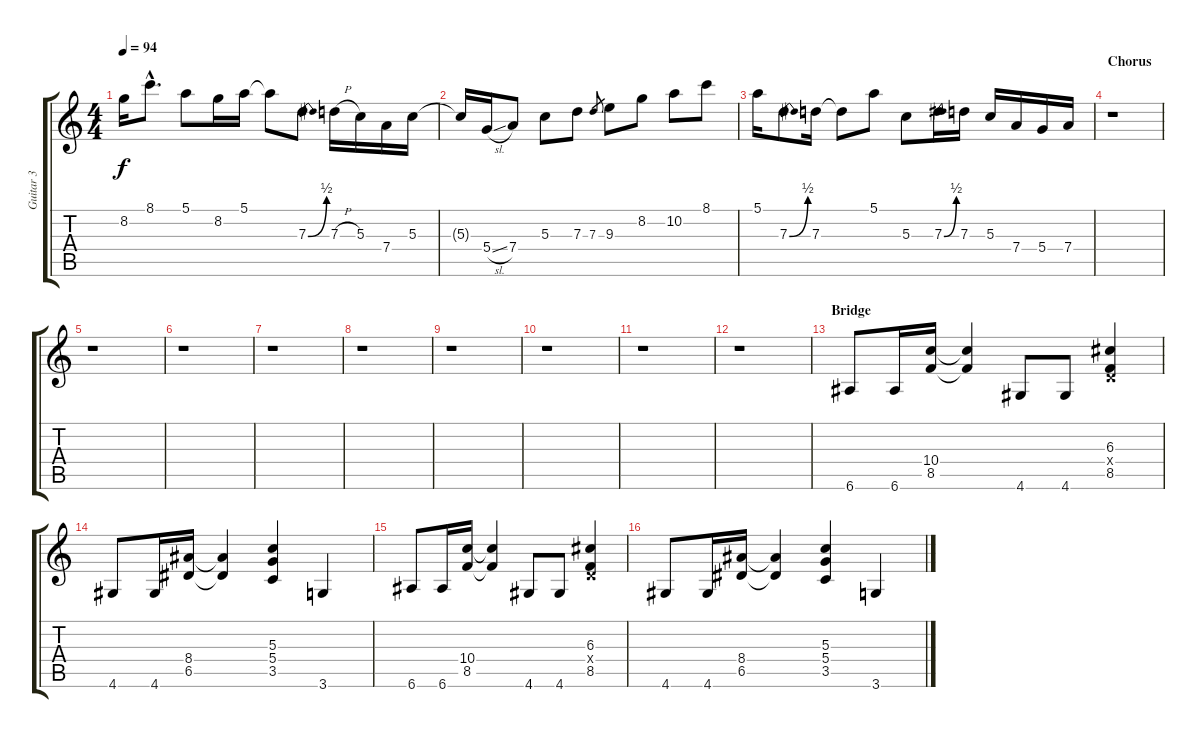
\track ("Guitar 3" "Guitar 3") {instrument electricguitarjazz}
\staff {score tabs}
\tuning (E4 B3 G3 D3 A2 E2) {hide}
\ts (4 4)
\tempo 94
\clef g2
\ks c
8.2{t}.16{dy f} 8.1{hac}.8{d} 5.1.8 8.2.16 5.1.16 5.1{t}.8 7.3{be (bend 0 0 60 2)}.8 7.3{h}.16 5.3.16 7.4.16 5.3.16 |
5.3{t}.16 5.4{sl}.16 7.4.8 5.3.8 7.3.8 7.3.8{gr} 9.3.8 8.2.8 10.2.8 8.1.8 |
5.1.16 7.3{be (bend 0 0 60 2)}.8 7.3.16 7.3{t}.8 5.1.8 5.3.8 7.3{be (bend 0 0 60 2)}.16 7.3.16 5.3.16 7.4.16 5.4.16 7.4.16 |
\section ("" "Chorus")
r.1 |
r.1 |
r.1 |
r.1 |
r.1 |
r.1 |
r.1 |
r.1 |
r.1 |
\section ("" "Bridge")
6.6.8 6.6.16 (10.4 8.5).16 (10.4{t} 8.5{t}).4 4.6.8 4.6.8 (6.3 0.4{x} 8.5).4 |
4.6.8 4.6.16 (8.4 6.5).16 (8.4{t} 6.5{t}).4 (5.3 5.4 3.5).4 3.6.4 |
6.6.8 6.6.16 (10.4 8.5).16 (10.4{t} 8.5{t}).4 4.6.8 4.6.8 (6.3 0.4{x} 8.5).4 |
4.6.8 4.6.16 (8.4 6.5).16 (8.4{t} 6.5{t}).4 (5.3 5.4 3.5).4 3.6.4
